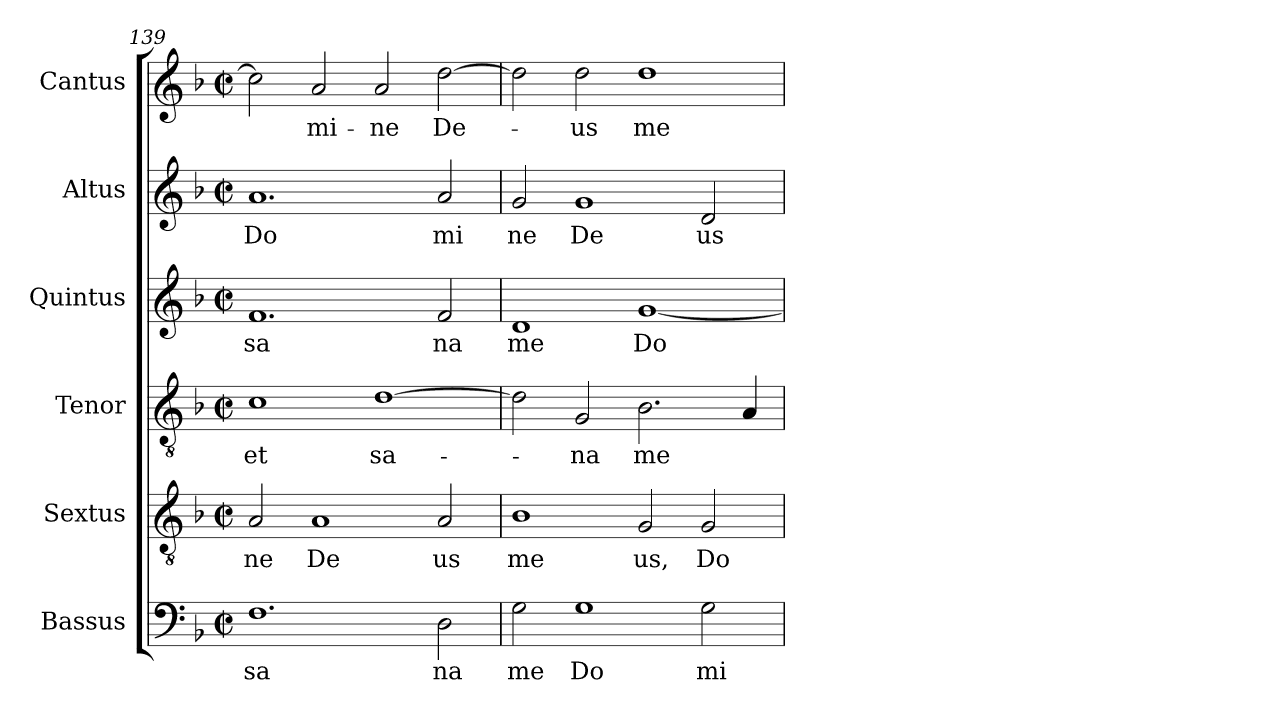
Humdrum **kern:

**kern	**text	**kern	**text	**kern	**text	**kern	**text	**kern	**text	**kern	**text
*part6	*part6	*part5	*part5	*part4	*part4	*part3	*part3	*part2	*part2	*part1	*part1
*staff6	*staff6	*staff5	*staff5	*staff4	*staff4	*staff3	*staff3	*staff2	*staff2	*staff1	*staff1
*I"Bassus	*	*I"Sextus	*	*I"Tenor	*	*I"Quintus	*	*I"Altus	*	*I"Cantus	*
*clefF4	*	*clefGv2	*	*clefGv2	*	*clefG2	*	*clefG2	*	*clefG2	*
*k[b-]	*	*k[b-]	*	*k[b-]	*	*k[b-]	*	*k[b-]	*	*k[b-]	*
*F:	*	*F:	*	*F:	*	*F:	*	*F:	*	*F:	*
*M2/2	*	*M2/2	*	*M2/2	*	*M2/2	*	*M2/2	*	*M2/2	*
*met(c|)	*	*met(c|)	*	*met(c|)	*	*met(c|)	*	*met(c|)	*	*met(c|)	*
=139	=139	=139	=139	=139	=139	=139	=139	=139	=139	=139	=139
!	!LO:LY:b:cj	!	!LO:LY:b:cj	!	!LO:LY:b:cj	!	!LO:LY:b:cj	!	!LO:LY:b:cj	!	!
1.F	sa	2A/	ne	1c	et	1.f	sa	1.a	Do	2cc\]	.
!	!	!	!LO:LY:b:cj	!	!	!	!	!	!	!	!LO:LY:b:cj
.	.	1A	De	.	.	.	.	.	.	2a/	-mi-
!	!	!	!	!	!LO:LY:b:cj	!	!	!	!	!	!LO:LY:b:cj
.	.	.	.	[>1d	sa-	.	.	.	.	2a/	-ne
!	!LO:LY:b:cj	!	!LO:LY:b:cj	!	!	!	!LO:LY:b:cj	!	!LO:LY:b:cj	!	!LO:LY:b
2D\	na	2A/	us	.	.	2f/	na	2a/	mi	[>2dd\	De-
=140	=140	=140	=140	=140	=140	=140	=140	=140	=140	=140	=140
!	!LO:LY:b:cj	!	!LO:LY:b:cj	!	!	!	!LO:LY:b:cj	!	!LO:LY:b:cj	!	!
2G\	me	1B-	me	2d\]	.	1d	me	2g/	ne	2dd\]	.
!	!LO:LY:b:cj	!	!	!	!LO:LY:b:cj	!	!	!	!LO:LY:b:cj	!	!LO:LY:b:cj
1G	Do	.	.	2G/	-na	.	.	1g	De	2dd\	-us
!	!	!	!LO:LY:b:cj	!	!LO:LY:b	!	!LO:LY:b:cj	!	!	!	!LO:LY:b:cj
.	.	2G/	us,	2.B-\	me	[<1g	Do	.	.	1dd	me-
!	!LO:LY:b:cj	!	!LO:LY:b:cj	!	!	!	!	!	!LO:LY:b:cj	!	!
2G\	mi	2G/	Do	.	.	.	.	2d/	us	.	.
.	.	.	.	4A/	.	.	.	.	.	.	.
=	=	=	=	=	=	=	=	=	=	=	=
*-	*-	*-	*-	*-	*-	*-	*-	*-	*-	*-	*-
